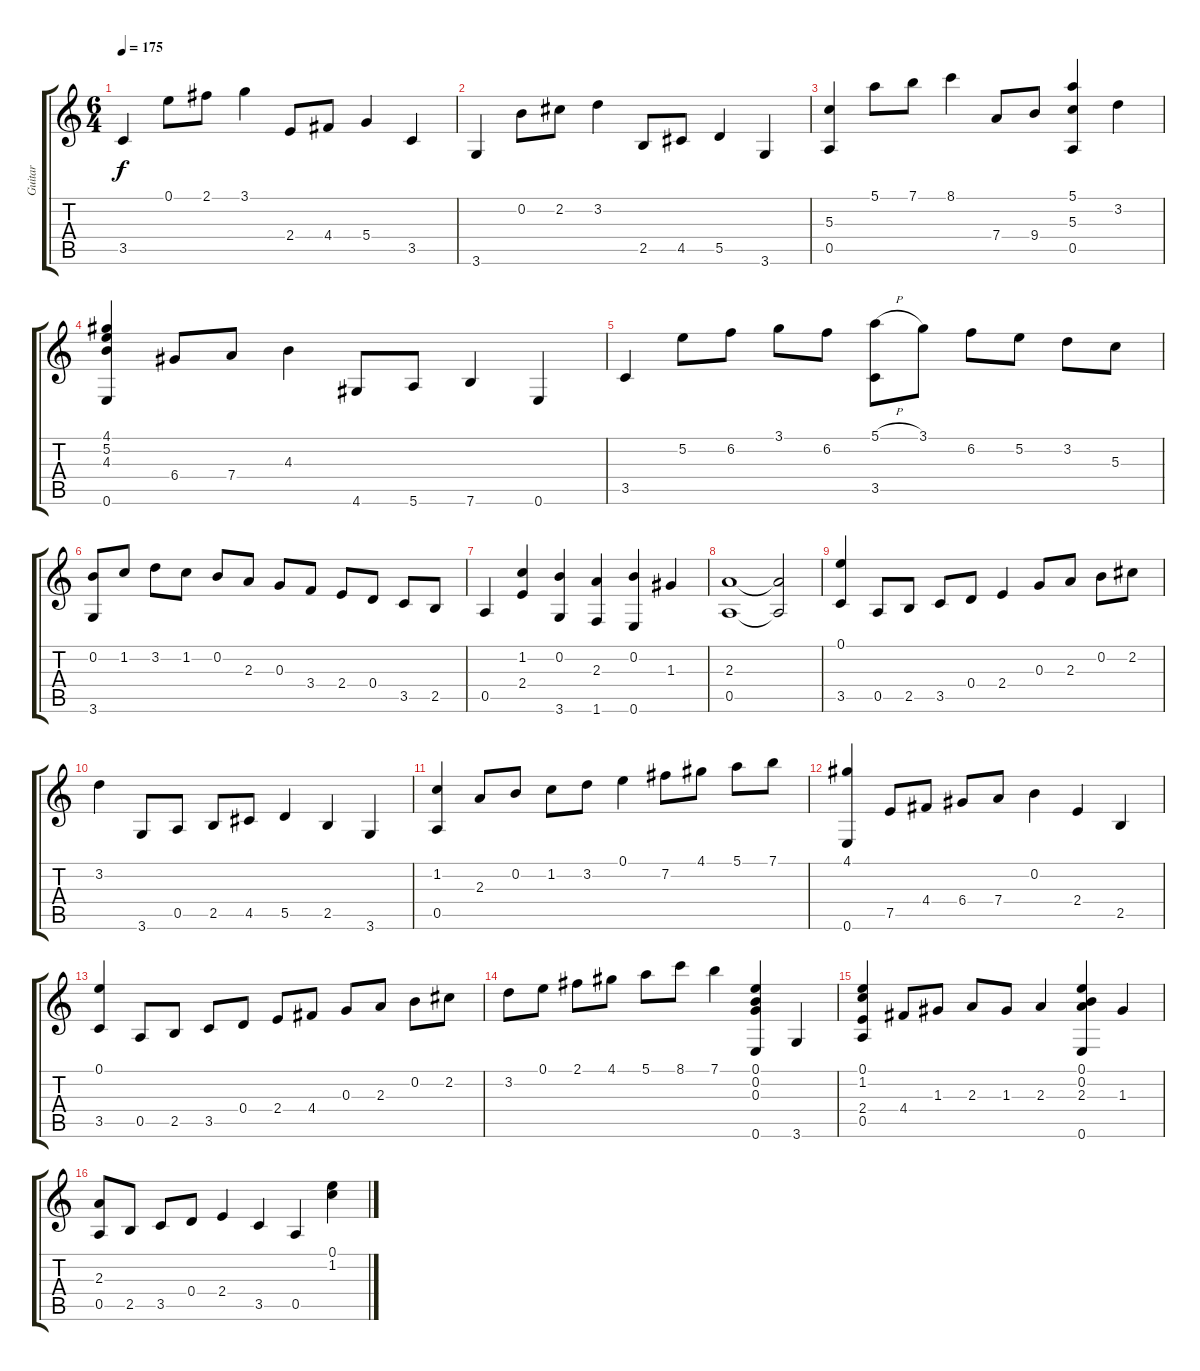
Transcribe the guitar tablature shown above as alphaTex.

\track ("Guitar" "Guitar") {instrument acousticguitarnylon}
\staff {score tabs}
\tuning (E4 B3 G3 D3 A2 E2) {hide}
\ts (6 4)
\tempo 175
\clef g2
\ks c
3.5.4{dy f} 0.1.8 2.1.8 3.1.4 2.4.8 4.4.8 5.4.4 3.5.4 |
3.6.4 0.2.8 2.2.8 3.2.4 2.5.8 4.5.8 5.5.4 3.6.4 |
(5.3 0.5).4 5.1.8 7.1.8 8.1.4 7.4.8 9.4.8 (5.1 5.3 0.5).4 3.2.4 |
(4.1 5.2 4.3 0.6).4 6.4.8 7.4.8 4.3.4 4.6.8 5.6.8 7.6.4 0.6.4 |
3.5.4 5.2.8 6.2.8 3.1.8 6.2.8 (5.1{h} 3.5).8 3.1.8 6.2.8 5.2.8 3.2.8 5.3.8 |
(0.2 3.6).8 1.2.8 3.2.8 1.2.8 0.2.8 2.3.8 0.3.8 3.4.8 2.4.8 0.4.8 3.5.8 2.5.8 |
0.5.4 (1.2 2.4).4 (0.2 3.6).4 (2.3 1.6).4 (0.2 0.6).4 1.3.4 |
(2.3 0.5).1 (2.3{t} 0.5{t}).2 |
(0.1 3.5).4 0.5.8 2.5.8 3.5.8 0.4.8 2.4.4 0.3.8 2.3.8 0.2.8 2.2.8 |
3.2.4 3.6.8 0.5.8 2.5.8 4.5.8 5.5.4 2.5.4 3.6.4 |
(1.2 0.5).4 2.3.8 0.2.8 1.2.8 3.2.8 0.1.4 7.2.8 4.1.8 5.1.8 7.1.8 |
(4.1 0.6).4 7.5.8 4.4.8 6.4.8 7.4.8 0.2.4 2.4.4 2.5.4 |
(0.1 3.5).4 0.5.8 2.5.8 3.5.8 0.4.8 2.4.8 4.4.8 0.3.8 2.3.8 0.2.8 2.2.8 |
3.2.8 0.1.8 2.1.8 4.1.8 5.1.8 8.1.8 7.1.4 (0.1 0.2 0.3 0.6).4 3.6.4 |
(0.1 1.2 2.4 0.5).4 4.4.8 1.3.8 2.3.8 1.3.8 2.3.4 (0.1 0.2 2.3 0.6).4 1.3.4 |
(2.3 0.5).8 2.5.8 3.5.8 0.4.8 2.4.4 3.5.4 0.5.4 (0.1 1.2).4
